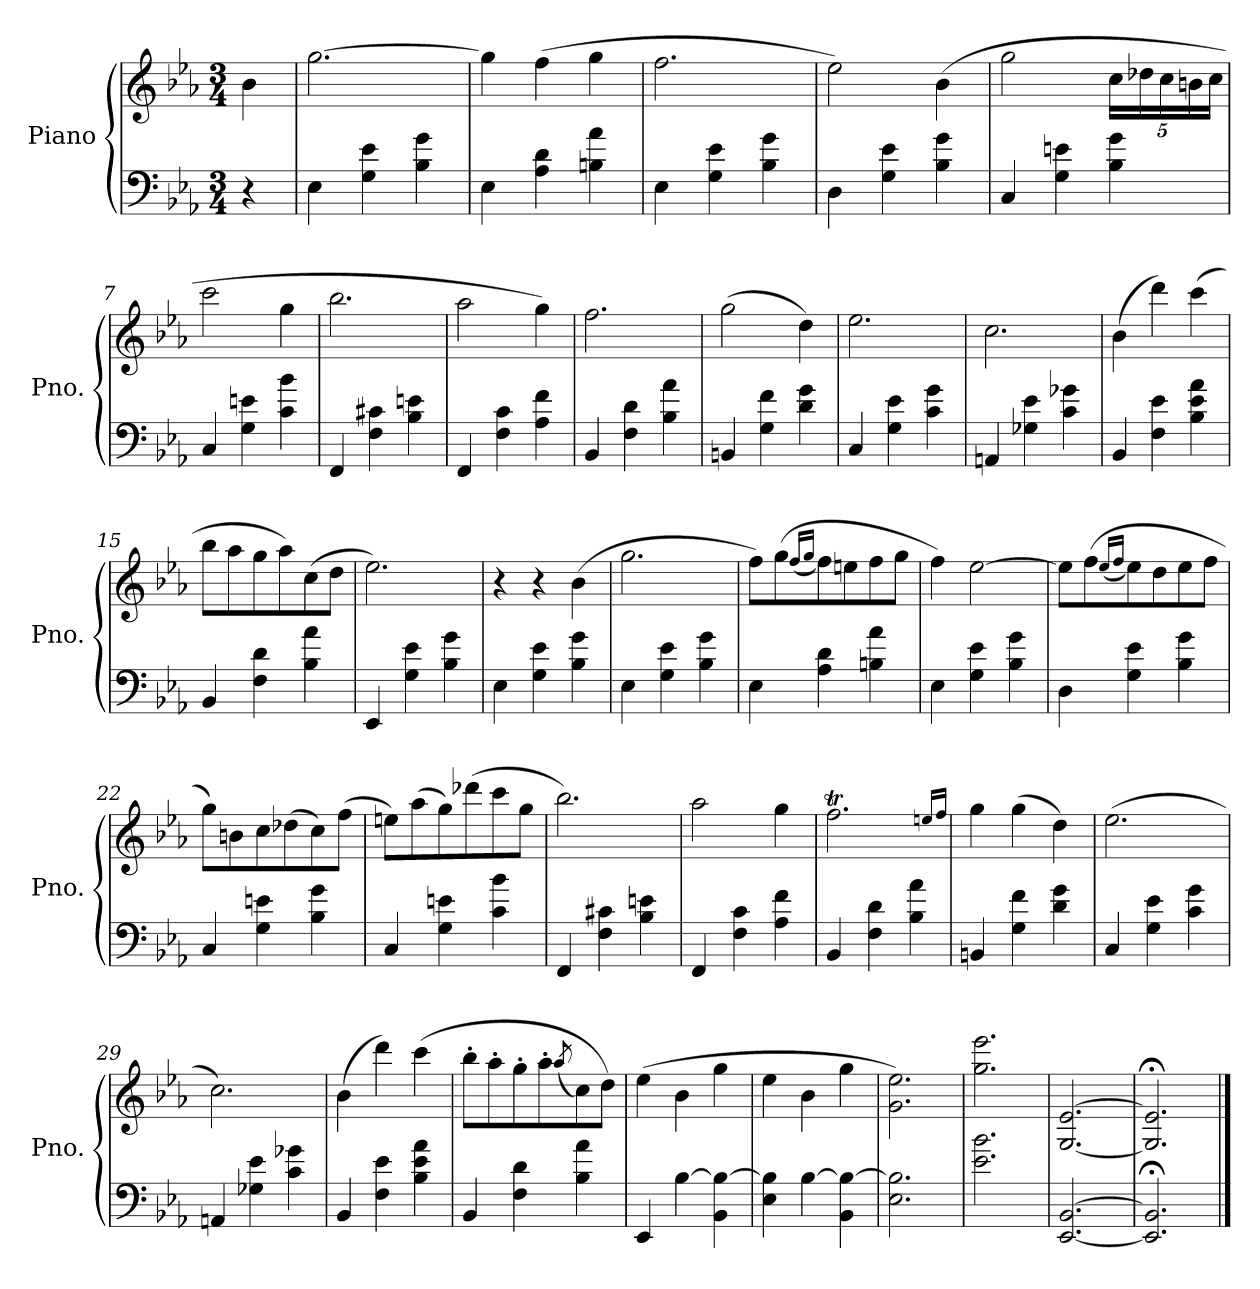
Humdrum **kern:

**kern	**kern
*part1	*part1
*staff2	*staff1
*I"Piano	*
*I'Pno.	*
*clefF4	*clefG2
*k[b-e-a-]	*k[b-e-a-]
*M3/4	*M3/4
*MM100	*MM100
=1	=1
4r	4b-\
=2	=2
4E-\	[2.gg\
4G\ 4e-\	.
4B-\ 4g\	.
=3	=3
4E-\	4gg\]
4A-\ 4d\	(>4ff\
4Bn\ 4a-\	4gg\
=4	=4
4E-\	2.ff\
4G\ 4e-\	.
4B-\ 4g\	.
=5	=5
4D\	2ee-\)
4G\ 4e-\	.
4B-\ 4g\	(>4b-\
=6	=6
4C/	2gg\
4G\ 4en\	.
*	*Xbrackettup
4B-\ 4g\	20cc\LL
.	20dd-X\
.	20cc\
.	20bn\
.	20cc\JJ
=7	=7
4C/	2ccc\
4G\ 4en\	.
4c\ 4b-\	4gg\
=8	=8
4FF/	2.bb-\
4F\ 4c#X\	.
4B-\ 4en\	.
=9	=9
4FF/	2aa-\
4F\ 4c\	.
4A-\ 4f\	4gg\)
=10	=10
4BB-/	2.ff\
4F\ 4d\	.
4B-\ 4a-\	.
!!LO:LB:g=z
=11	=11
4BBn/	(>2gg\
4G\ 4f\	.
4d\ 4g\	4dd\)
=12	=12
4C/	2.ee-\
4G\ 4e-\	.
4c\ 4g\	.
=13	=13
4AAn/	2.cc\
4G-X\ 4e-\	.
4c\ 4g-X\	.
=14	=14
4BB-/	(>4b-\
4F\ 4e-\	4ddd\)
4B-\ 4e-\ 4a-\	(>4ccc\
=15	=15
4BB-/	8bb-\L
.	8aa-\
4F\ 4d\	8gg\
.	8aa-\)
4B-\ 4a-\	(>8cc\
.	8dd\J
=16	=16
4EE-/	2.ee-\)
4G\ 4e-\	.
4B-\ 4g\	.
=17	=17
4E-\	4r
4G\ 4e-\	4r
4B-\ 4g\	(>4b-\
=18	=18
4E-\	2.gg\
4G\ 4e-\	.
4B-\ 4g\	.
=19	=19
4E-\	8ff\L)
.	(>8gg\
.	(<16qff/LL
.	16qgg/JJ
4A-\ 4d\	8ff\)
.	8een\
4Bn\ 4a-\	8ff\
.	8gg\J
!!LO:LB:g=z
=20	=20
4E-\	4ff\)
4G\ 4e-\	[2ee-\
4B-\ 4g\	.
=21	=21
4D\	8ee-\L]
.	(>8ff\
.	(<16qee-/LL
.	16qff/JJ
4G\ 4e-\	8ee-\)
.	8dd\
4B-\ 4g\	8ee-\
.	8ff\J
=22	=22
4C/	8gg\L)
.	8bn\
4G\ 4en\	8cc\
.	(>8dd-X\
4B-\ 4g\	8cc\)
.	(>8ff\J
=23	=23
4C/	8een\L)
.	(>8aa-\
4G\ 4en\	8gg\)
.	(>8ddd-X\
4c\ 4b-\	8ccc\
.	8gg\J
=24	=24
4FF/	2.bb-\)
4F\ 4c#X\	.
4B-\ 4en\	.
=25	=25
4FF/	2aa-\
4F\ 4c\	.
4A-\ 4f\	4gg\
=26	=26
4BB-/	2.ffT\
4F\ 4d\	.
4B-\ 4a-\	.
.	16qeen/LL
.	16qff/JJ
=27	=27
4BBn/	4gg\
4G\ 4f\	(>4gg\
4d\ 4g\	4dd\)
!!LO:LB:g=z
=28	=28
4C/	(>2.ee-\
4G\ 4e-\	.
4c\ 4g\	.
=29	=29
4AAn/	2.cc\)
4G-X\ 4e-\	.
4c\ 4g-X\	.
=30	=30
*	*MM96
4BB-/	(>4b-\
4F\ 4e-\	4ddd\)
4B-\ 4e-\ 4a-\	(>4ccc\
=31	=31
4BB-/	8bb-'\L
.	8aa-'\
4F\ 4d\	8gg'\
.	8aa-'\
.	(<8qaa-/
4B-\ 4a-\	8cc\)
.	8dd\J)
=32	=32
4EE-/	(>4ee-\
[4B-\	4b-\
4BB-\ 4B-\_	4gg\
=33	=33
4E-\ 4B-\]	4ee-\
[4B-\	4b-\
*	*MM86
4BB-\ 4B-\_	4gg\
=34	=34
*	*MM92
2.E-\ 2.B-\]	2.g\ 2.ee-\)
=35	=35
*	*MM84
2.e-\ 2.b-\	2.gg\ 2.eee-\
=36	=36
[2.EE-/ [2.BB-/	[2.G/ [2.e-/
=37	=37
2.EE-/];< 2.BB-/];<	2.G/];< 2.e-/];<
==	==
*-	*-
